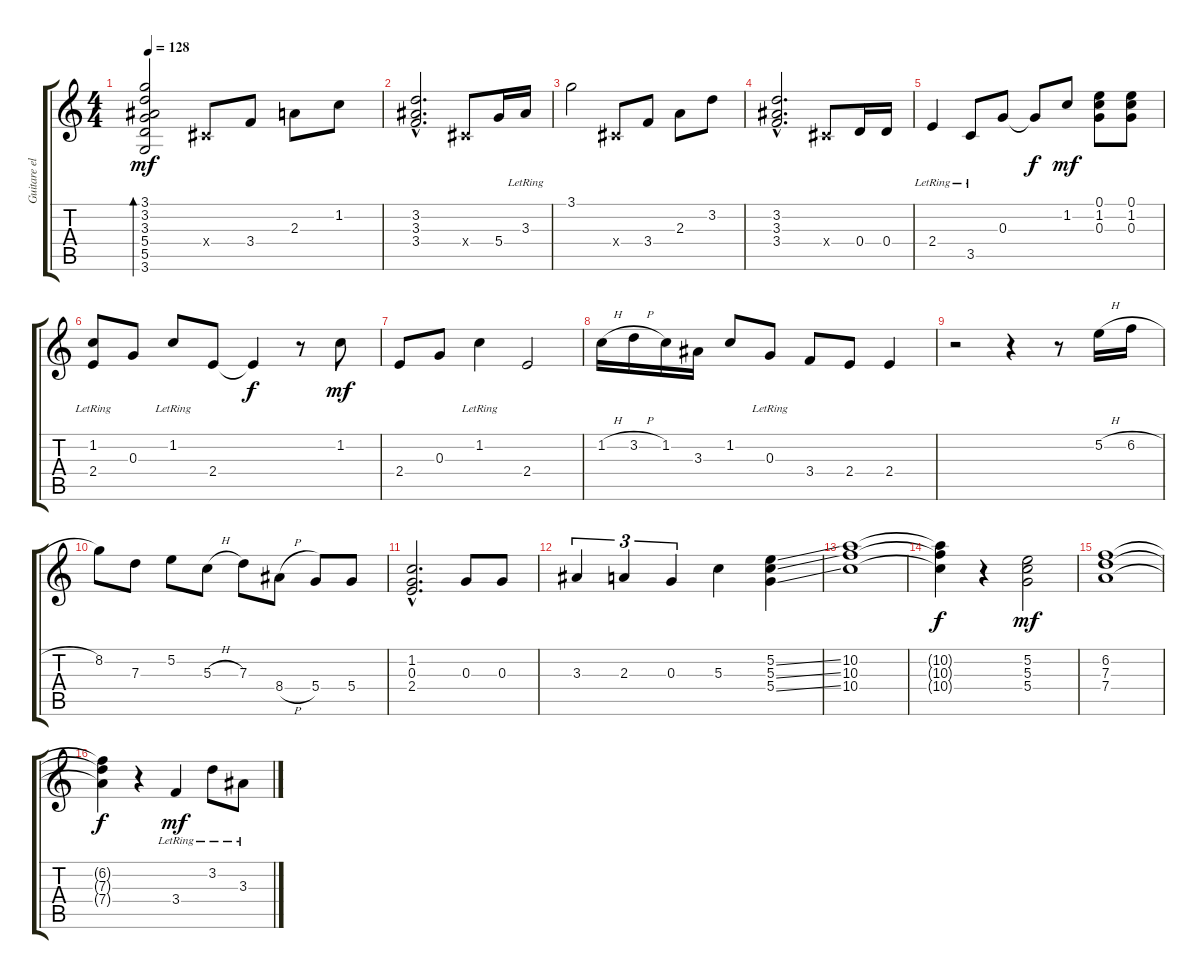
\track ("Guitare elec 2" "Guitare el") {instrument electricguitarclean}
\staff {score tabs}
\tuning (E4 B3 G3 D3 A2 E2) {hide}
\ts (4 4)
\tempo 128
\clef g2
\ks c
(3.1 3.2 3.3 5.4 5.5 3.6).2{bd 120 dy mf} -1.4{x}.8 3.4.8 2.3.8 1.2.8 |
(3.2{hac} 3.3{hac} 3.4{hac}).2{d} -1.4{x}.8 5.4.16 3.3{lr}.16 |
3.1.2 -1.4{x}.8 3.4.8 2.3.8 3.2.8 |
(3.2{hac} 3.3{hac} 3.4{hac}).2{d} -1.4{x}.8 0.4.16 0.4.16 |
2.4{lr}.4 3.5{lr}.8 0.3.8 0.3{t}.8{dy f} 1.2.8{dy mf} (0.1 1.2 0.3).8 (0.1 1.2 0.3).8 |
(1.2 2.4{lr}).8 0.3.8 1.2{lr}.8 2.4.8 2.4{t}.4{dy f} r.8 1.2.8{dy mf} |
2.4.8 0.3.8 1.2{lr}.4 2.4.2 |
1.2{h}.16 3.2{h}.16 1.2.16 3.3.16 1.2.8 0.3{lr}.8 3.4.8 2.4.8 2.4.4 |
r.2 r.4 r.8 5.2{h}.16 6.2{h}.16 |
8.2.8 7.3.8 5.2.8 5.3{h}.8 7.3.8 8.4{h}.8 5.4.8 5.4.8 |
(1.2{hac} 0.3{hac} 2.4{hac}).2{d} 0.3.8 0.3.8 |
3.3.4{tu (3 2)} 2.3.4{tu (3 2)} 0.3.4{tu (3 2)} 5.3.4 (5.2{ss} 5.3{ss} 5.4{ss}).4 |
(10.2 10.3 10.4).1 |
(10.2{t} 10.3{t} 10.4{t}).4{dy f} r.4 (5.2 5.3 5.4).2{dy mf} |
(6.2 7.3 7.4).1 |
(6.2{t} 7.3{t} 7.4{t}).4{dy f} r.4 3.4{lr}.4{dy mf} 3.2{lr}.8 3.3{lr}.8
